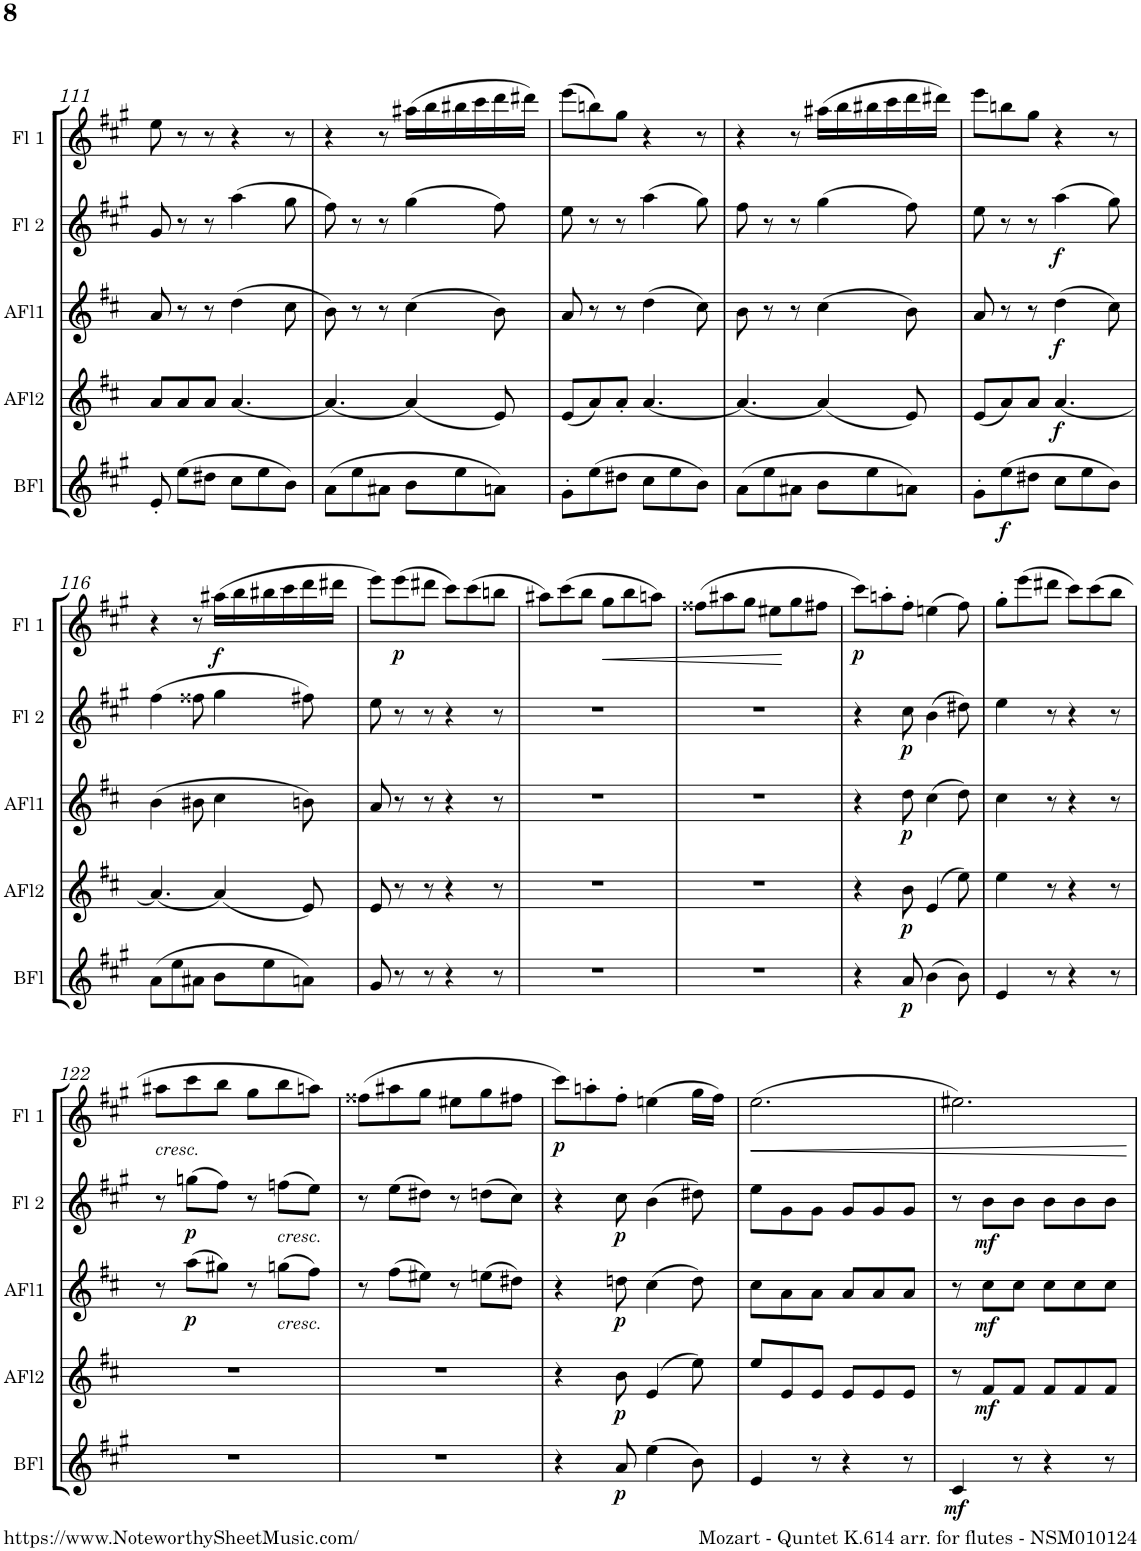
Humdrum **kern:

**kern	**dynam	**kern	**dynam	**kern	**dynam	**kern	**dynam	**kern	**dynam
*part5	*part5	*part4	*part4	*part3	*part3	*part2	*part2	*part1	*part1
*staff5	*staff5	*staff4	*staff4	*staff3	*staff3	*staff2	*staff2	*staff1	*staff1
*I"Bass Fl	*	*I"Alto Fl 2	*	*I"Alto Fl 1	*	*I"Flute 2	*	*I"Flute 1	*
*I'BFl	*	*I'AFl2	*	*I'AFl1	*	*I'Fl 2	*	*I'Fl 1	*
!!LO:PB:g=z
*clefG2	*	*clefG2	*	*clefG2	*	*clefG2	*	*clefG2	*
*Trd7c12	*	*Trd3c5	*	*Trd3c5	*	*	*	*	*
*k[f#c#g#]	*	*k[f#c#]	*	*k[f#c#]	*	*k[f#c#g#]	*	*k[f#c#g#]	*
*M6/8	*	*M6/8	*	*M6/8	*	*M6/8	*	*M6/8	*
=111	=111	=111	=111	=111	=111	=111	=111	=111	=111
8e'/	.	8a/L	.	8a/	.	8g#/	.	8ee\	.
(8ee\L	.	8a/	.	8r	.	8r	.	8r	.
8dd#X\J	.	8a/J	.	8r	.	8r	.	8r	.
8cc#\L	.	[4.a/	.	(4dd\	.	(4aa\	.	4r	.
8ee\	.	.	.	.	.	.	.	.	.
8b\J)	.	.	.	8cc#\	.	8gg#\	.	8r	.
=112	=112	=112	=112	=112	=112	=112	=112	=112	=112
(8a\L	.	4.a/_	.	8b\)	.	8ff#\)	.	4r	.
8ee\	.	.	.	8r	.	8r	.	.	.
8a#X\J	.	.	.	8r	.	8r	.	8r	.
8b\L	.	(4a/]	.	(4cc#\	.	(4gg#\	.	(16aa#X\LL	.
.	.	.	.	.	.	.	.	16bb\	.
8ee\	.	.	.	.	.	.	.	16bb#X\	.
.	.	.	.	.	.	.	.	16ccc#\	.
8an\J)	.	8e/)	.	8b\)	.	8ff#\)	.	16ddd\	.
.	.	.	.	.	.	.	.	16ddd#X\JJ)	.
=113	=113	=113	=113	=113	=113	=113	=113	=113	=113
8g#'\L	.	(8e/L	.	8a/	.	8ee\	.	(8eee\L	.
(8ee\	.	8a/)	.	8r	.	8r	.	8bbn\)	.
8dd#X\J	.	8a'/J	.	8r	.	8r	.	8gg#\J	.
8cc#\L	.	[4.a/	.	(4dd\	.	(4aa\	.	4r	.
8ee\	.	.	.	.	.	.	.	.	.
8b\J)	.	.	.	8cc#\)	.	8gg#\)	.	8r	.
=114	=114	=114	=114	=114	=114	=114	=114	=114	=114
(8a\L	.	4.a/_	.	8b\	.	8ff#\	.	4r	.
8ee\	.	.	.	8r	.	8r	.	.	.
8a#X\J	.	.	.	8r	.	8r	.	8r	.
8b\L	.	(4a/]	.	(4cc#\	.	(4gg#\	.	(16aa#X\LL	.
.	.	.	.	.	.	.	.	16bb\	.
8ee\	.	.	.	.	.	.	.	16bb#X\	.
.	.	.	.	.	.	.	.	16ccc#\	.
8an\J)	.	8e/)	.	8b\)	.	8ff#\)	.	16ddd\	.
.	.	.	.	.	.	.	.	16ddd#X\JJ)	.
=115	=115	=115	=115	=115	=115	=115	=115	=115	=115
8g#'\L	.	(8e/L	.	8a/	.	8ee\	.	8eee\L	.
!	!LO:DY:b	!	!	!	!	!	!	!	!
(8ee\	f	8a/)	.	8r	.	8r	.	8bbn\	.
8dd#X\J	.	8a/J	.	8r	.	8r	.	8gg#\J	.
!	!	!	!LO:DY:b	!	!LO:DY:b	!	!LO:DY:b	!	!
8cc#\L	.	[4.a/	f	(4dd\	f	(4aa\	f	4r	.
8ee\	.	.	.	.	.	.	.	.	.
8b\J)	.	.	.	8cc#\)	.	8gg#\)	.	8r	.
!!LO:LB:g=z
=116	=116	=116	=116	=116	=116	=116	=116	=116	=116
(8a\L	.	4.a/_	.	(4b\	.	(4ff#\	.	4r	.
8ee\	.	.	.	.	.	.	.	.	.
8a#X\J	.	.	.	8b#X\	.	8ff##X\	.	8r	.
!	!	!	!	!	!	!	!	!	!LO:DY:b
8b\L	.	(4a/]	.	4cc#\	.	4gg#\	.	(16aa#X\LL	f
.	.	.	.	.	.	.	.	16bb\	.
8ee\	.	.	.	.	.	.	.	16bb#X\	.
.	.	.	.	.	.	.	.	16ccc#\	.
8an\J)	.	8e/)	.	8bn\)	.	8ff#X\)	.	16ddd\	.
.	.	.	.	.	.	.	.	16ddd#X\JJ	.
=117	=117	=117	=117	=117	=117	=117	=117	=117	=117
8g#/	.	8e/	.	8a/	.	8ee\	.	8eee\L)	.
!	!	!	!	!	!	!	!	!	!LO:DY:b
8r	.	8r	.	8r	.	8r	.	(8eee\	p
8r	.	8r	.	8r	.	8r	.	8ddd#X\J	.
4r	.	4r	.	4r	.	4r	.	8ccc#\L)	.
.	.	.	.	.	.	.	.	(8ccc#\	.
8r	.	8r	.	8r	.	8r	.	8bbn\J	.
=118	=118	=118	=118	=118	=118	=118	=118	=118	=118
2.r	.	2.r	.	2.r	.	2.r	.	8aa#X\L)	.
.	.	.	.	.	.	.	.	(8ccc#\	.
.	.	.	.	.	.	.	.	8bb\J	.
!	!	!	!	!	!	!	!	!	!LO:HP:b
.	.	.	.	.	.	.	.	8gg#\L	<
.	.	.	.	.	.	.	.	8bb\	.
.	.	.	.	.	.	.	.	8aan\J)	.
=119	=119	=119	=119	=119	=119	=119	=119	=119	=119
2.r	.	2.r	.	2.r	.	2.r	.	(8ff##X\L	.
.	.	.	.	.	.	.	.	8aa#X\	.
.	.	.	.	.	.	.	.	8gg#\J	.
.	.	.	.	.	.	.	.	8ee#X\L	.
.	.	.	.	.	.	.	.	8gg#\	[
.	.	.	.	.	.	.	.	8ff#X\J	.
=120	=120	=120	=120	=120	=120	=120	=120	=120	=120
!	!	!	!	!	!	!	!	!	!LO:DY:b
4r	.	4r	.	4r	.	4r	.	8ccc#\L)	p
.	.	.	.	.	.	.	.	8aan'\	.
!	!LO:DY:b	!	!LO:DY:b	!	!LO:DY:b	!	!LO:DY:b	!	!
8a/	p	8b\	p	8dd\	p	8cc#\	p	8ff#'\J	.
(4b\	.	(4e/	.	(4cc#\	.	(4b\	.	(4een\	.
8b\)	.	8ee\)	.	8dd\)	.	8dd#X\)	.	8ff#\)	.
=121	=121	=121	=121	=121	=121	=121	=121	=121	=121
4e/	.	4ee\	.	4cc#\	.	4ee\	.	8gg#'\L	.
.	.	.	.	.	.	.	.	(8eee\	.
8r	.	8r	.	8r	.	8r	.	8ddd#X\J	.
4r	.	4r	.	4r	.	4r	.	8ccc#\L)	.
.	.	.	.	.	.	.	.	(8ccc#\	.
8r	.	8r	.	8r	.	8r	.	8bb\J	.
!!LO:LB:g=z
=122	=122	=122	=122	=122	=122	=122	=122	=122	=122
!	!	!	!	!	!	!	!	!LO:TX:b:i:t=cresc.	!
2.r	.	2.r	.	8r	.	8r	.	8aa#X\L	.
!	!	!	!	!	!LO:DY:b	!	!LO:DY:b	!	!
.	.	.	.	(8aa\L	p	(8ggn\L	p	8ccc#\	.
.	.	.	.	8gg#X\J)	.	8ff#\J)	.	8bb\J	.
.	.	.	.	8r	.	8r	.	8gg#\L	.
!	!	!	!	!	!	!LO:TX:b:i:t=cresc.	!	!	!
!	!	!	!	!LO:TX:b:i:t=cresc.	!	!	!	!	!
.	.	.	.	(8ggn\L	.	(8ffn\L	.	8bb\	.
.	.	.	.	8ff#\J)	.	8ee\J)	.	8aan\J)	.
=123	=123	=123	=123	=123	=123	=123	=123	=123	=123
2.r	.	2.r	.	8r	.	8r	.	(8ff##X\L	.
.	.	.	.	(8ff#\L	.	(8ee\L	.	8aa#X\	.
.	.	.	.	8ee#X\J)	.	8dd#X\J)	.	8gg#\J	.
.	.	.	.	8r	.	8r	.	8ee#X\L	.
.	.	.	.	(8een\L	.	(8ddn\L	.	8gg#\	.
.	.	.	.	8dd#X\J)	.	8cc#\J)	.	8ff#X\J	.
=124	=124	=124	=124	=124	=124	=124	=124	=124	=124
!	!	!	!	!	!	!	!	!	!LO:DY:b
4r	.	4r	.	4r	.	4r	.	8ccc#\L)	p
.	.	.	.	.	.	.	.	8aan'\	.
!	!LO:DY:b	!	!LO:DY:b	!	!LO:DY:b	!	!LO:DY:b	!	!
8a/	p	8b\	p	8ddn\	p	8cc#\	p	8ff#'\J	.
(4ee\	.	(4e/	.	(4cc#\	.	(4b\	.	(4een\	.
8b\)	.	8ee\)	.	8dd\)	.	8dd#X\)	.	16gg#\LL	.
.	.	.	.	.	.	.	.	16ff#\JJ)	.
=125	=125	=125	=125	=125	=125	=125	=125	=125	=125
!	!	!	!	!	!	!	!	!	!LO:HP:b
4e/	.	8ee/L	.	8cc#\L	.	8ee\L	.	(2.ee\	<
.	.	8e/	.	8a\	.	8g#\	.	.	.
8r	.	8e/J	.	8a\J	.	8g#\J	.	.	.
4r	.	8e/L	.	8a/L	.	8g#/L	.	.	.
.	.	8e/	.	8a/	.	8g#/	.	.	.
8r	.	8e/J	.	8a/J	.	8g#/J	.	.	.
=126	=126	=126	=126	=126	=126	=126	=126	=126	=126
!	!LO:DY:b	!	!	!	!	!	!	!	!
4c#/	mf	8r	.	8r	.	8r	.	2.ee#X\)	.
!	!	!	!LO:DY:b	!	!LO:DY:b	!	!LO:DY:b	!	!
.	.	8f#/L	mf	8cc#\L	mf	8b\L	mf	.	.
8r	.	8f#/J	.	8cc#\J	.	8b\J	.	.	.
4r	.	8f#/L	.	8cc#\L	.	8b\L	.	.	.
.	.	8f#/	.	8cc#\	.	8b\	.	.	.
8r	.	8f#/J	.	8cc#\J	.	8b\J	.	.	.
.	.	.	.	.	.	.	.	.	[
=	=	=	=	=	=	=	=	=	=
*-	*-	*-	*-	*-	*-	*-	*-	*-	*-
